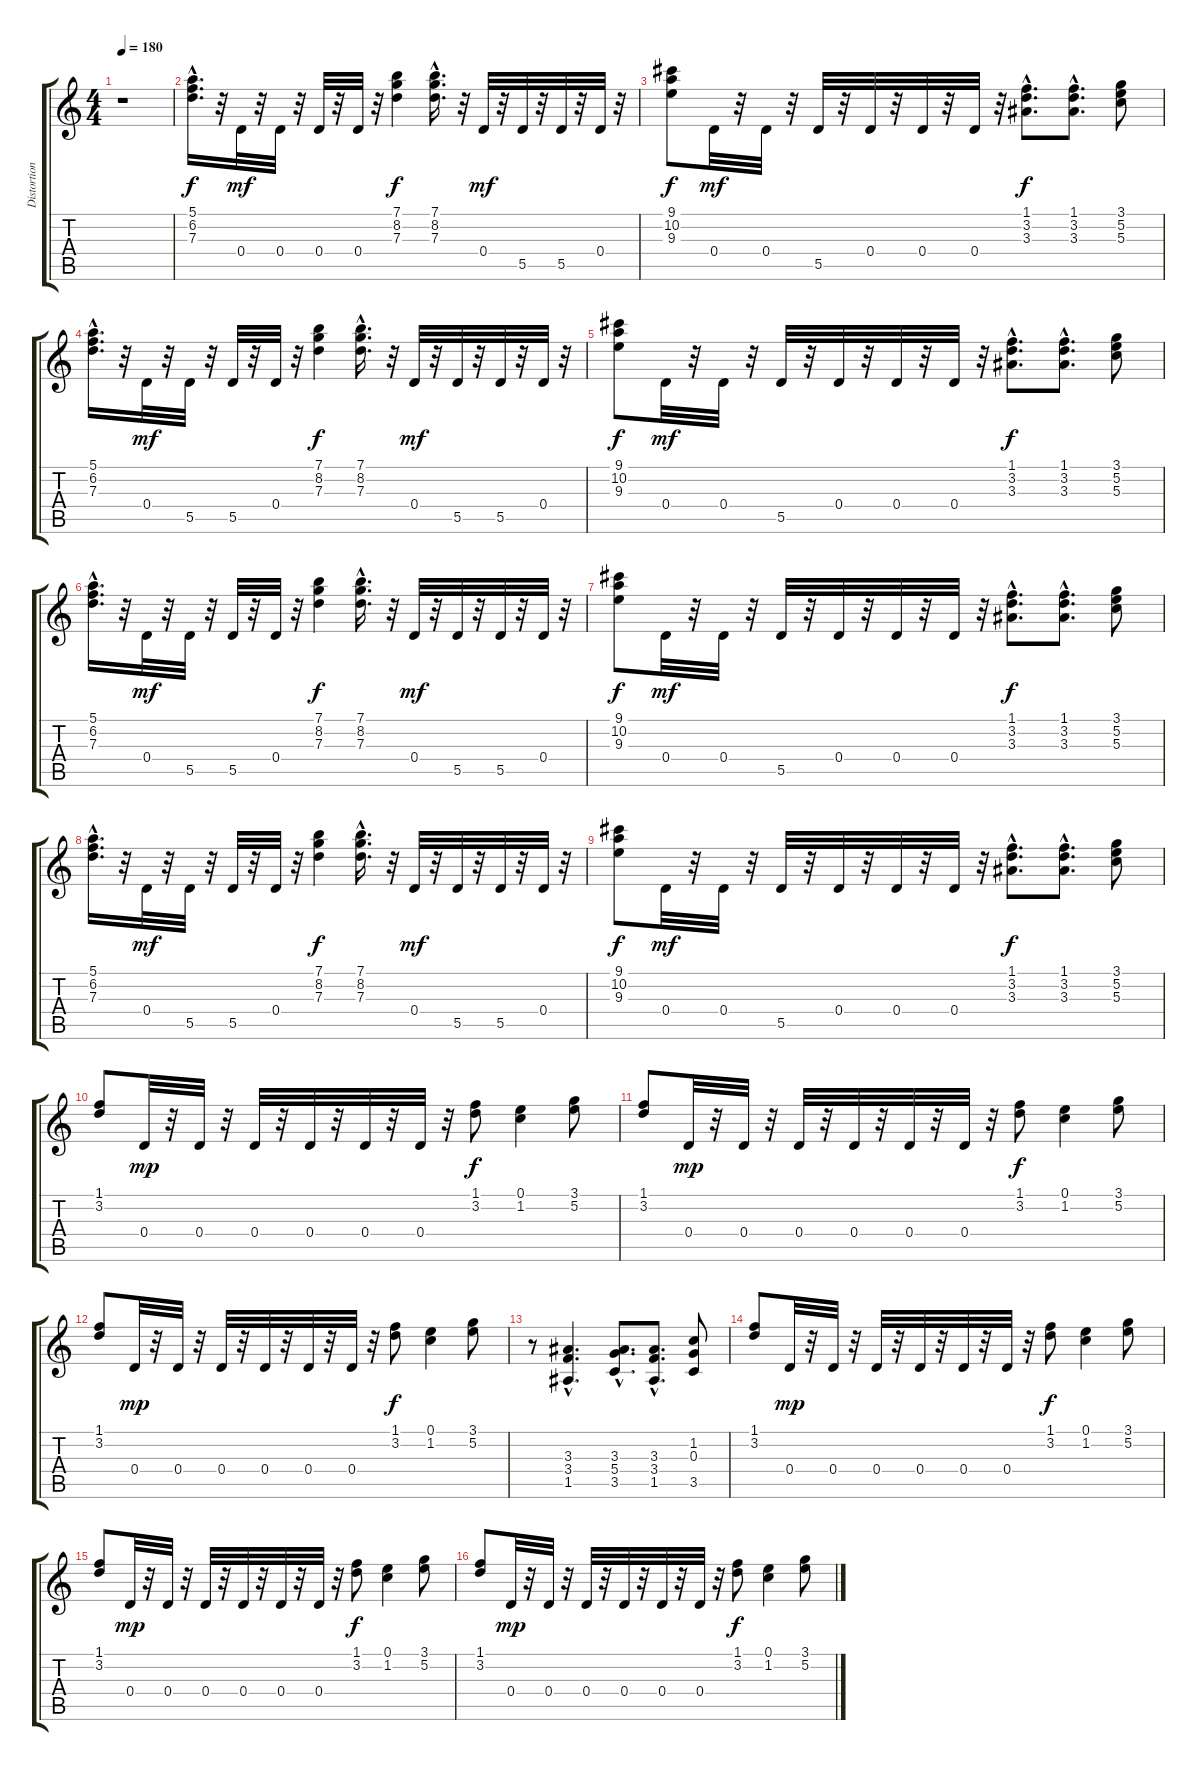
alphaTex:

\track ("Distortion Guitar 1" "Distortion") {instrument distortionguitar}
\staff {score tabs}
\tuning (E4 B3 G3 D3 A2 E2) {hide}
\ts (4 4)
\tempo 180
\clef g2
\ks c
r.1{dy f instrument distortionguitar} |
(5.1{hac} 6.2{hac} 7.3{hac}).16{d} r.32 0.4.32{dy mf} r.32 0.4.32 r.32 0.4.32 r.32 0.4.32 r.32 (7.1 8.2 7.3).4{dy f} (7.1{hac} 8.2{hac} 7.3{hac}).16{d} r.32 0.4.32{dy mf} r.32 5.5.32 r.32 5.5.32 r.32 0.4.32 r.32 |
(9.1 10.2 9.3).8{dy f} 0.4.32{dy mf} r.32 0.4.32 r.32 5.5.32 r.32 0.4.32 r.32 0.4.32 r.32 0.4.32 r.32 (1.1{hac} 3.2{hac} 3.3{hac}).8{d dy f} (1.1{hac} 3.2{hac} 3.3{hac}).8{d} (3.1 5.2 5.3).8 |
(5.1{hac} 6.2{hac} 7.3{hac}).16{d} r.32 0.4.32{dy mf} r.32 5.5.32 r.32 5.5.32 r.32 0.4.32 r.32 (7.1 8.2 7.3).4{dy f} (7.1{hac} 8.2{hac} 7.3{hac}).16{d} r.32 0.4.32{dy mf} r.32 5.5.32 r.32 5.5.32 r.32 0.4.32 r.32 |
(9.1 10.2 9.3).8{dy f} 0.4.32{dy mf} r.32 0.4.32 r.32 5.5.32 r.32 0.4.32 r.32 0.4.32 r.32 0.4.32 r.32 (1.1{hac} 3.2{hac} 3.3{hac}).8{d dy f} (1.1{hac} 3.2{hac} 3.3{hac}).8{d} (3.1 5.2 5.3).8 |
(5.1{hac} 6.2{hac} 7.3{hac}).16{d} r.32 0.4.32{dy mf} r.32 5.5.32 r.32 5.5.32 r.32 0.4.32 r.32 (7.1 8.2 7.3).4{dy f} (7.1{hac} 8.2{hac} 7.3{hac}).16{d} r.32 0.4.32{dy mf} r.32 5.5.32 r.32 5.5.32 r.32 0.4.32 r.32 |
(9.1 10.2 9.3).8{dy f} 0.4.32{dy mf} r.32 0.4.32 r.32 5.5.32 r.32 0.4.32 r.32 0.4.32 r.32 0.4.32 r.32 (1.1{hac} 3.2{hac} 3.3{hac}).8{d dy f} (1.1{hac} 3.2{hac} 3.3{hac}).8{d} (3.1 5.2 5.3).8 |
(5.1{hac} 6.2{hac} 7.3{hac}).16{d} r.32 0.4.32{dy mf} r.32 5.5.32 r.32 5.5.32 r.32 0.4.32 r.32 (7.1 8.2 7.3).4{dy f} (7.1{hac} 8.2{hac} 7.3{hac}).16{d} r.32 0.4.32{dy mf} r.32 5.5.32 r.32 5.5.32 r.32 0.4.32 r.32 |
(9.1 10.2 9.3).8{dy f} 0.4.32{dy mf} r.32 0.4.32 r.32 5.5.32 r.32 0.4.32 r.32 0.4.32 r.32 0.4.32 r.32 (1.1{hac} 3.2{hac} 3.3{hac}).8{d dy f} (1.1{hac} 3.2{hac} 3.3{hac}).8{d} (3.1 5.2 5.3).8 |
(1.1 3.2).8 0.4.32{dy mp} r.32 0.4.32 r.32 0.4.32 r.32 0.4.32 r.32 0.4.32 r.32 0.4.32 r.32 (1.1 3.2).8{dy f} (0.1 1.2).4 (3.1 5.2).8 |
(1.1 3.2).8 0.4.32{dy mp} r.32 0.4.32 r.32 0.4.32 r.32 0.4.32 r.32 0.4.32 r.32 0.4.32 r.32 (1.1 3.2).8{dy f} (0.1 1.2).4 (3.1 5.2).8 |
(1.1 3.2).8 0.4.32{dy mp} r.32 0.4.32 r.32 0.4.32 r.32 0.4.32 r.32 0.4.32 r.32 0.4.32 r.32 (1.1 3.2).8{dy f} (0.1 1.2).4 (3.1 5.2).8 |
r.8 (3.3{hac} 3.4{hac} 1.5{hac}).4{d} (3.3{hac} 5.4{hac} 3.5{hac}).8{d} (3.3{hac} 3.4{hac} 1.5{hac}).8{d} (1.2 0.3 3.5).8 |
(1.1 3.2).8 0.4.32{dy mp} r.32 0.4.32 r.32 0.4.32 r.32 0.4.32 r.32 0.4.32 r.32 0.4.32 r.32 (1.1 3.2).8{dy f} (0.1 1.2).4 (3.1 5.2).8 |
(1.1 3.2).8 0.4.32{dy mp} r.32 0.4.32 r.32 0.4.32 r.32 0.4.32 r.32 0.4.32 r.32 0.4.32 r.32 (1.1 3.2).8{dy f} (0.1 1.2).4 (3.1 5.2).8 |
(1.1 3.2).8 0.4.32{dy mp} r.32 0.4.32 r.32 0.4.32 r.32 0.4.32 r.32 0.4.32 r.32 0.4.32 r.32 (1.1 3.2).8{dy f} (0.1 1.2).4 (3.1 5.2).8
